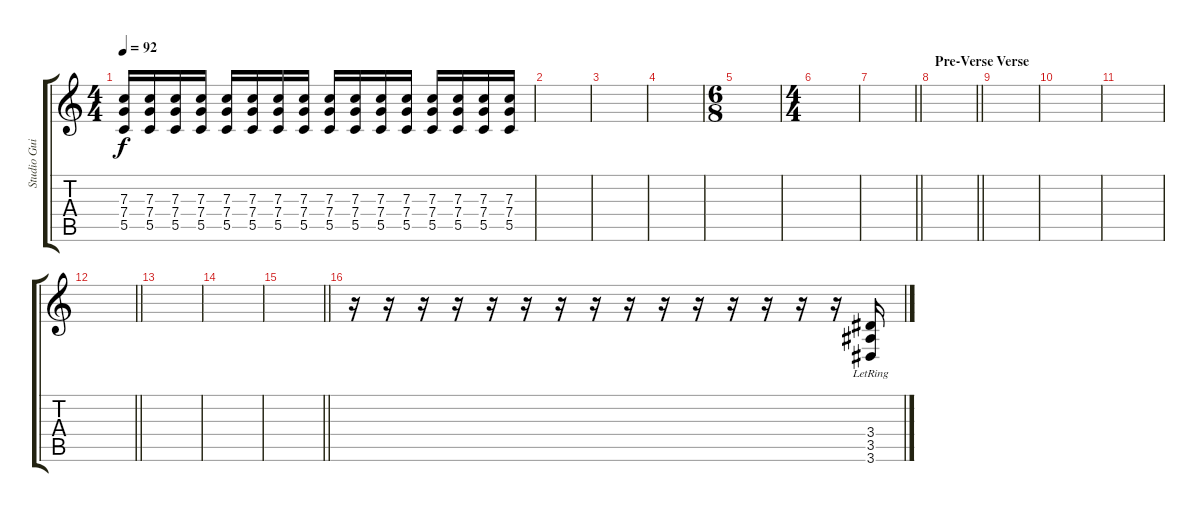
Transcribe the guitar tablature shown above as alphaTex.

\track ("Studio Guitar II" "Studio Gui") {instrument distortionguitar}
\staff {score tabs}
\tuning (D4 A3 F3 C3 G2 C2) {hide}
\ts (4 4)
\tempo 92
\clef g2
\ks c
(7.3 7.4 5.5).16{dy f} (7.3 7.4 5.5).16 (7.3 7.4 5.5).16 (7.3 7.4 5.5).16 (7.3 7.4 5.5).16 (7.3 7.4 5.5).16 (7.3 7.4 5.5).16 (7.3 7.4 5.5).16 (7.3 7.4 5.5).16 (7.3 7.4 5.5).16 (7.3 7.4 5.5).16 (7.3 7.4 5.5).16 (7.3 7.4 5.5).16 (7.3 7.4 5.5).16 (7.3 7.4 5.5).16 (7.3 7.4 5.5).16 |
|
|
|
\ts (6 8)
|
\ts (4 4)
|
\barLineRight lightlight
|
\section ("" "Pre-Verse")
\barLineRight lightlight
|
\section ("" "Verse")
|
|
|
\barLineRight lightlight
|
|
|
\barLineRight lightlight
|
r.16 r.16 r.16 r.16 r.16 r.16 r.16 r.16 r.16 r.16 r.16 r.16 r.16 r.16 r.16 (3.4{lr} 3.5 3.6).16
